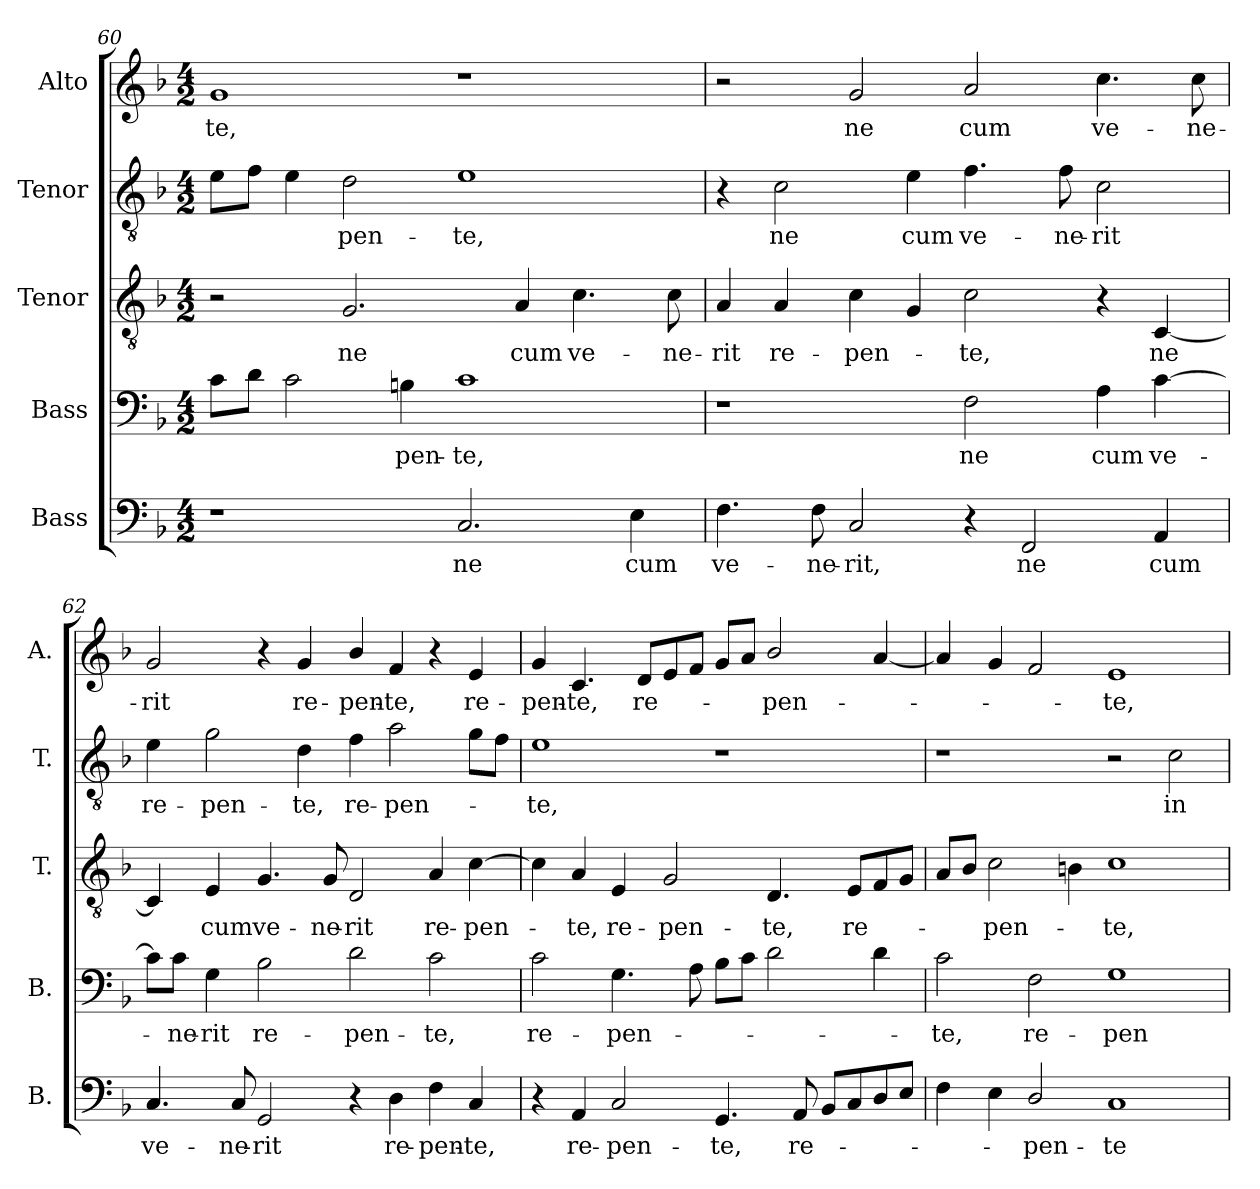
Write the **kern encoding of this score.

**kern	**text	**kern	**text	**kern	**text	**kern	**text	**kern	**text
*part5	*part5	*part4	*part4	*part3	*part3	*part2	*part2	*part1	*part1
*staff5	*staff5	*staff4	*staff4	*staff3	*staff3	*staff2	*staff2	*staff1	*staff1
*I"Bass	*	*I"Bass	*	*I"Tenor	*	*I"Tenor	*	*I"Alto	*
*I'B.	*	*I'B.	*	*I'T.	*	*I'T.	*	*I'A.	*
*clefF4	*	*clefF4	*	*clefGv2	*	*clefGv2	*	*clefG2	*
*	*	*	*	*ITrd7c12	*	*ITrd7c12	*	*	*
*k[b-]	*	*k[b-]	*	*k[b-]	*	*k[b-]	*	*k[b-]	*
*F:	*	*F:	*	*F:	*	*F:	*	*F:	*
*M4/2	*	*M4/2	*	*M4/2	*	*M4/2	*	*M4/2	*
=60	=60	=60	=60	=60	=60	=60	=60	=60	=60
!	!	!	!	!	!	!	!	!	!LO:LY:b:color=#000000
1r	.	8ci\L	.	2r	.	8Ei\L	.	1gi	-te,
.	.	8di\J	.	.	.	8Fi\J	.	.	.
.	.	2ci\	.	.	.	4Ei\	.	.	.
!	!	!	!	!	!LO:LY:b:color=#000000	!	!	!	!
!	!	!	!	!	!	!	!LO:LY:b:color=#000000	!	!
.	.	.	.	2.GGi/	ne	2Di\	-pen-	.	.
!	!	!	!LO:LY:b:color=#000000	!	!	!	!	!	!
.	.	4Bni\	-pen-	.	.	.	.	.	.
!	!LO:LY:b:color=#000000	!	!	!	!	!	!	!	!
!	!	!	!LO:LY:b:color=#000000	!	!	!	!	!	!
!	!	!	!	!	!	!	!LO:LY:b:color=#000000	!	!
2.Ci/	ne	1ci	-te,	.	.	1Ei	-te,	1r	.
!	!	!	!	!	!LO:LY:b:color=#000000	!	!	!	!
.	.	.	.	4AAi/	cum	.	.	.	.
!	!	!	!	!	!LO:LY:b:color=#000000	!	!	!	!
.	.	.	.	4.Ci\	ve-	.	.	.	.
!	!LO:LY:b:color=#000000	!	!	!	!	!	!	!	!
4Ei\	cum	.	.	.	.	.	.	.	.
!	!	!	!	!	!LO:LY:b:color=#000000	!	!	!	!
.	.	.	.	8Ci\	-ne-	.	.	.	.
=61	=61	=61	=61	=61	=61	=61	=61	=61	=61
!	!LO:LY:b:color=#000000	!	!	!	!	!	!	!	!
!	!	!	!	!	!LO:LY:b:color=#000000	!	!	!	!
4.Fi\	ve-	1r	.	4AAi/	-rit	4r	.	2r	.
!	!	!	!	!	!LO:LY:b:color=#000000	!	!	!	!
!	!	!	!	!	!	!	!LO:LY:b:color=#000000	!	!
.	.	.	.	4AAi/	re-	2Ci\	ne	.	.
!	!LO:LY:b:color=#000000	!	!	!	!	!	!	!	!
8Fi\	-ne-	.	.	.	.	.	.	.	.
!	!LO:LY:b:color=#000000	!	!	!	!	!	!	!	!
!	!	!	!	!	!LO:LY:b:color=#000000	!	!	!	!
!	!	!	!	!	!	!	!	!	!LO:LY:b:color=#000000
2Ci/	-rit,	.	.	4Ci\	-pen-	.	.	2gi/	ne
!	!	!	!	!	!	!	!LO:LY:b:color=#000000	!	!
.	.	.	.	4GGi/	.	4Ei\	cum	.	.
!	!	!	!LO:LY:b:color=#000000	!	!	!	!	!	!
!	!	!	!	!	!LO:LY:b:color=#000000	!	!	!	!
!	!	!	!	!	!	!	!LO:LY:b:color=#000000	!	!
!	!	!	!	!	!	!	!	!	!LO:LY:b:color=#000000
4r	.	2Fi\	ne	2Ci\	-te,	4.Fi\	ve-	2ai/	cum
!	!LO:LY:b:color=#000000	!	!	!	!	!	!	!	!
2FFi/	ne	.	.	.	.	.	.	.	.
!	!	!	!	!	!	!	!LO:LY:b:color=#000000	!	!
.	.	.	.	.	.	8Fi\	-ne-	.	.
!	!	!	!LO:LY:b:color=#000000	!	!	!	!	!	!
!	!	!	!	!	!	!	!LO:LY:b:color=#000000	!	!
!	!	!	!	!	!	!	!	!	!LO:LY:b:color=#000000
.	.	4Ai\	cum	4r	.	2Ci\	-rit	4.cci\	ve-
!	!LO:LY:b:color=#000000	!	!	!	!	!	!	!	!
!	!	!	!LO:LY:b:color=#000000	!	!	!	!	!	!
!	!	!	!	!	!LO:LY:b:color=#000000	!	!	!	!
4AAi/	cum	[4ci\	ve-	[4CCi/	ne	.	.	.	.
!	!	!	!	!	!	!	!	!	!LO:LY:b:color=#000000
.	.	.	.	.	.	.	.	8cci\	-ne-
!!LO:LB:g=z
=62	=62	=62	=62	=62	=62	=62	=62	=62	=62
!	!LO:LY:b:color=#000000	!	!	!	!	!	!	!	!
!	!	!	!	!	!	!	!LO:LY:b:color=#000000	!	!
!	!	!	!	!	!	!	!	!	!LO:LY:b:color=#000000
4.Ci/	ve-	8ci\L]	.	4CCi/]	.	4Ei\	re-	2gi/	-rit
!	!	!	!LO:LY:b:color=#000000	!	!	!	!	!	!
.	.	8ci\J	-ne-	.	.	.	.	.	.
!	!	!	!LO:LY:b:color=#000000	!	!	!	!	!	!
!	!	!	!	!	!LO:LY:b:color=#000000	!	!	!	!
!	!	!	!	!	!	!	!LO:LY:b:color=#000000	!	!
.	.	4Gi\	-rit	4EEi/	cum	2Gi\	-pen-	.	.
!	!LO:LY:b:color=#000000	!	!	!	!	!	!	!	!
8Ci/	-ne-	.	.	.	.	.	.	.	.
!	!LO:LY:b:color=#000000	!	!	!	!	!	!	!	!
!	!	!	!LO:LY:b:color=#000000	!	!	!	!	!	!
!	!	!	!	!	!LO:LY:b:color=#000000	!	!	!	!
2GGi/	-rit	2B-i\	re-	4.GGi/	ve-	.	.	4r	.
!	!	!	!	!	!	!	!LO:LY:b:color=#000000	!	!
!	!	!	!	!	!	!	!	!	!LO:LY:b:color=#000000
.	.	.	.	.	.	4Di\	-te,	4gi/	re-
!	!	!	!	!	!LO:LY:b:color=#000000	!	!	!	!
.	.	.	.	8GGi/	-ne-	.	.	.	.
!	!	!	!LO:LY:b:color=#000000	!	!	!	!	!	!
!	!	!	!	!	!LO:LY:b:color=#000000	!	!	!	!
!	!	!	!	!	!	!	!LO:LY:b:color=#000000	!	!
!	!	!	!	!	!	!	!	!	!LO:LY:b:color=#000000
4r	.	2di\	-pen-	2DDi/	-rit	4Fi\	re-	4b-i/	-pen-
!	!LO:LY:b:color=#000000	!	!	!	!	!	!	!	!
!	!	!	!	!	!	!	!LO:LY:b:color=#000000	!	!
!	!	!	!	!	!	!	!	!	!LO:LY:b:color=#000000
4Di\	re-	.	.	.	.	2Ai\	-pen-	4fi/	-te,
!	!LO:LY:b:color=#000000	!	!	!	!	!	!	!	!
!	!	!	!LO:LY:b:color=#000000	!	!	!	!	!	!
!	!	!	!	!	!LO:LY:b:color=#000000	!	!	!	!
4Fi\	-pen-	2ci\	-te,	4AAi/	re-	.	.	4r	.
!	!LO:LY:b:color=#000000	!	!	!	!	!	!	!	!
!	!	!	!	!	!LO:LY:b:color=#000000	!	!	!	!
!	!	!	!	!	!	!	!	!	!LO:LY:b:color=#000000
4Ci/	-te,	.	.	[4Ci\	-pen-	8Gi\L	.	4ei/	re-
.	.	.	.	.	.	8Fi\J	.	.	.
=63	=63	=63	=63	=63	=63	=63	=63	=63	=63
!	!	!	!LO:LY:b:color=#000000	!	!	!	!	!	!
!	!	!	!	!	!	!	!LO:LY:b:color=#000000	!	!
!	!	!	!	!	!	!	!	!	!LO:LY:b:color=#000000
4r	.	2ci\	re-	4Ci\]	.	1Ei	-te,	4gi/	-pen-
!	!LO:LY:b:color=#000000	!	!	!	!	!	!	!	!
!	!	!	!	!	!LO:LY:b:color=#000000	!	!	!	!
!	!	!	!	!	!	!	!	!	!LO:LY:b:color=#000000
4AAi/	re-	.	.	4AAi/	-te,	.	.	4.ci/	-te,
!	!LO:LY:b:color=#000000	!	!	!	!	!	!	!	!
!	!	!	!LO:LY:b:color=#000000	!	!	!	!	!	!
!	!	!	!	!	!LO:LY:b:color=#000000	!	!	!	!
2Ci/	-pen-	4.Gi\	-pen-	4EEi/	re-	.	.	.	.
!	!	!	!	!	!	!	!	!	!LO:LY:b:color=#000000
.	.	.	.	.	.	.	.	8di/L	re-
!	!	!	!	!	!LO:LY:b:color=#000000	!	!	!	!
.	.	.	.	2GGi/	-pen-	.	.	8ei/	.
.	.	8Ai\	.	.	.	.	.	8fi/J	.
!	!LO:LY:b:color=#000000	!	!	!	!	!	!	!	!
4.GGi/	-te,	8B-i\L	.	.	.	1r	.	8gi/L	.
.	.	8ci\J	.	.	.	.	.	8ai/J	.
!	!	!	!	!	!LO:LY:b:color=#000000	!	!	!	!
!	!	!	!	!	!	!	!	!	!LO:LY:b:color=#000000
.	.	2di\	.	4.DDi/	-te,	.	.	2b-i/	-pen-
!	!LO:LY:b:color=#000000	!	!	!	!	!	!	!	!
8AAi/	re-	.	.	.	.	.	.	.	.
8BB-i/L	.	.	.	.	.	.	.	.	.
!	!	!	!	!	!LO:LY:b:color=#000000	!	!	!	!
8Ci/	.	.	.	8EEi/L	re-	.	.	.	.
8Di/	.	4di\	.	8FFi/	.	.	.	[4ai/	.
8Ei/J	.	.	.	8GGi/J	.	.	.	.	.
=64	=64	=64	=64	=64	=64	=64	=64	=64	=64
!	!	!	!LO:LY:b:color=#000000	!	!	!	!	!	!
4Fi\	.	2ci\	-te,	8AAi/L	.	1r	.	4ai/]	.
.	.	.	.	8BB-i/J	.	.	.	.	.
!	!	!	!	!	!LO:LY:b:color=#000000	!	!	!	!
4Ei\	.	.	.	2Ci\	-pen-	.	.	4gi/	.
!	!LO:LY:b:color=#000000	!	!	!	!	!	!	!	!
!	!	!	!LO:LY:b:color=#000000	!	!	!	!	!	!
2Di/	-pen-	2Fi\	re-	.	.	.	.	2fi/	.
.	.	.	.	4BBni\	.	.	.	.	.
!	!LO:LY:b:color=#000000	!	!	!	!	!	!	!	!
!	!	!	!LO:LY:b:color=#000000	!	!	!	!	!	!
!	!	!	!	!	!LO:LY:b:color=#000000	!	!	!	!
!	!	!	!	!	!	!	!	!	!LO:LY:b:color=#000000
1Ci	-te	1Gi	-pen-	1Ci	-te,	2r	.	1ei	-te,
!	!	!	!	!	!	!	!LO:LY:b:color=#000000	!	!
.	.	.	.	.	.	2Ci\	in-	.	.
=	=	=	=	=	=	=	=	=	=
*-	*-	*-	*-	*-	*-	*-	*-	*-	*-
